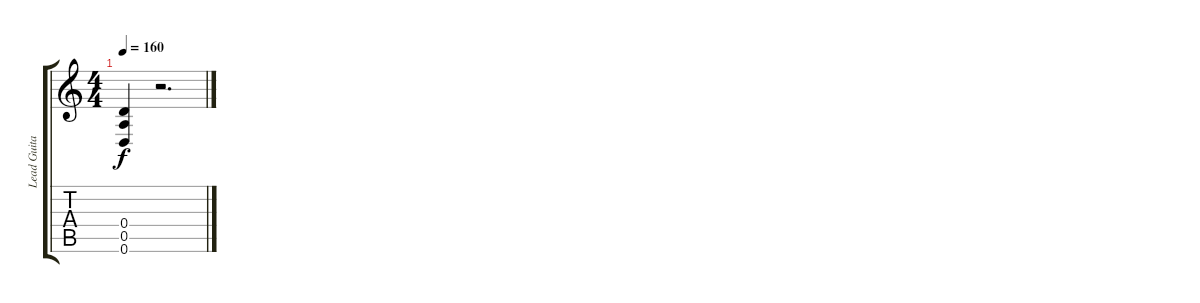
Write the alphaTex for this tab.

\track ("Lead Guitar" "Lead Guita") {instrument distortionguitar}
\staff {score tabs}
\tuning (E4 B3 G3 D3 A2 D2) {hide}
\ts (4 4)
\tempo 160
\clef g2
\ks c
(0.4{t} 0.5{t} 0.6{t}).4{dy f} r.2{d}
